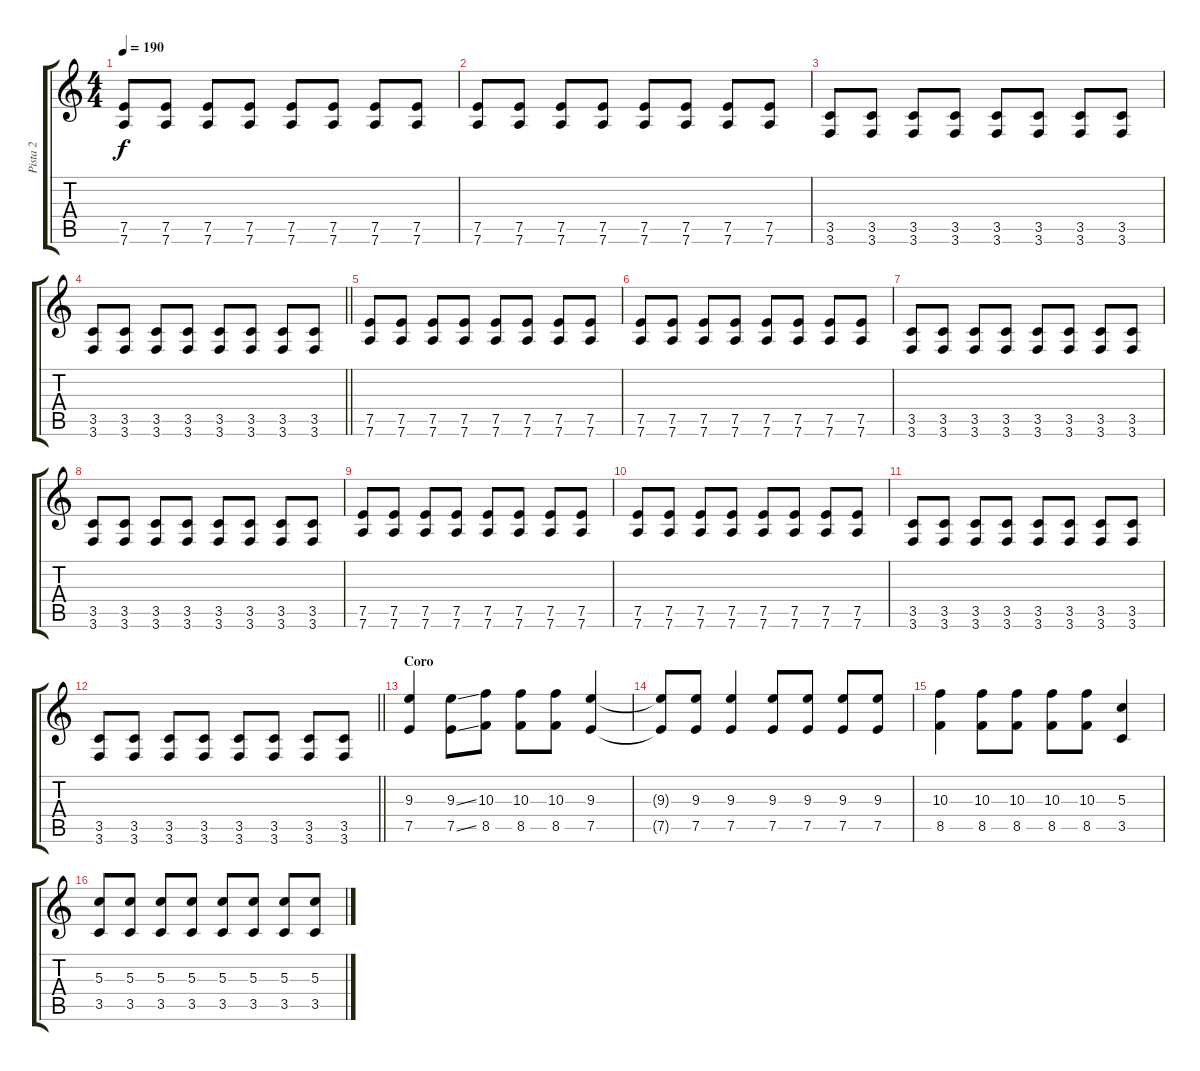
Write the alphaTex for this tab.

\track ("Pista 2" "Pista 2") {instrument electricguitarjazz}
\staff {score tabs}
\tuning (E4 B3 G3 D3 A2 D2) {hide}
\ts (4 4)
\tempo 190
\clef g2
\ks c
(7.5 7.6).8{dy f} (7.5 7.6).8 (7.5 7.6).8 (7.5 7.6).8 (7.5 7.6).8 (7.5 7.6).8 (7.5 7.6).8 (7.5 7.6).8 |
(7.5 7.6).8 (7.5 7.6).8 (7.5 7.6).8 (7.5 7.6).8 (7.5 7.6).8 (7.5 7.6).8 (7.5 7.6).8 (7.5 7.6).8 |
(3.5 3.6).8 (3.5 3.6).8 (3.5 3.6).8 (3.5 3.6).8 (3.5 3.6).8 (3.5 3.6).8 (3.5 3.6).8 (3.5 3.6).8 |
\barLineRight lightlight
(3.5 3.6).8 (3.5 3.6).8 (3.5 3.6).8 (3.5 3.6).8 (3.5 3.6).8 (3.5 3.6).8 (3.5 3.6).8 (3.5 3.6).8 |
(7.5 7.6).8 (7.5 7.6).8 (7.5 7.6).8 (7.5 7.6).8 (7.5 7.6).8 (7.5 7.6).8 (7.5 7.6).8 (7.5 7.6).8 |
(7.5 7.6).8 (7.5 7.6).8 (7.5 7.6).8 (7.5 7.6).8 (7.5 7.6).8 (7.5 7.6).8 (7.5 7.6).8 (7.5 7.6).8 |
(3.5 3.6).8 (3.5 3.6).8 (3.5 3.6).8 (3.5 3.6).8 (3.5 3.6).8 (3.5 3.6).8 (3.5 3.6).8 (3.5 3.6).8 |
(3.5 3.6).8 (3.5 3.6).8 (3.5 3.6).8 (3.5 3.6).8 (3.5 3.6).8 (3.5 3.6).8 (3.5 3.6).8 (3.5 3.6).8 |
(7.5 7.6).8 (7.5 7.6).8 (7.5 7.6).8 (7.5 7.6).8 (7.5 7.6).8 (7.5 7.6).8 (7.5 7.6).8 (7.5 7.6).8 |
(7.5 7.6).8 (7.5 7.6).8 (7.5 7.6).8 (7.5 7.6).8 (7.5 7.6).8 (7.5 7.6).8 (7.5 7.6).8 (7.5 7.6).8 |
(3.5 3.6).8 (3.5 3.6).8 (3.5 3.6).8 (3.5 3.6).8 (3.5 3.6).8 (3.5 3.6).8 (3.5 3.6).8 (3.5 3.6).8 |
\barLineRight lightlight
(3.5 3.6).8 (3.5 3.6).8 (3.5 3.6).8 (3.5 3.6).8 (3.5 3.6).8 (3.5 3.6).8 (3.5 3.6).8 (3.5 3.6).8 |
\section ("" "Coro")
(9.3 7.5).4 (9.3{ss} 7.5{ss}).8 (10.3 8.5).8 (10.3 8.5).8 (10.3 8.5).8 (9.3 7.5).4 |
(9.3{t} 7.5{t}).8 (9.3 7.5).8 (9.3 7.5).4 (9.3 7.5).8 (9.3 7.5).8 (9.3 7.5).8 (9.3 7.5).8 |
(10.3 8.5).4 (10.3 8.5).8 (10.3 8.5).8 (10.3 8.5).8 (10.3 8.5).8 (5.3 3.5).4 |
(5.3 3.5).8 (5.3 3.5).8 (5.3 3.5).8 (5.3 3.5).8 (5.3 3.5).8 (5.3 3.5).8 (5.3 3.5).8 (5.3 3.5).8
